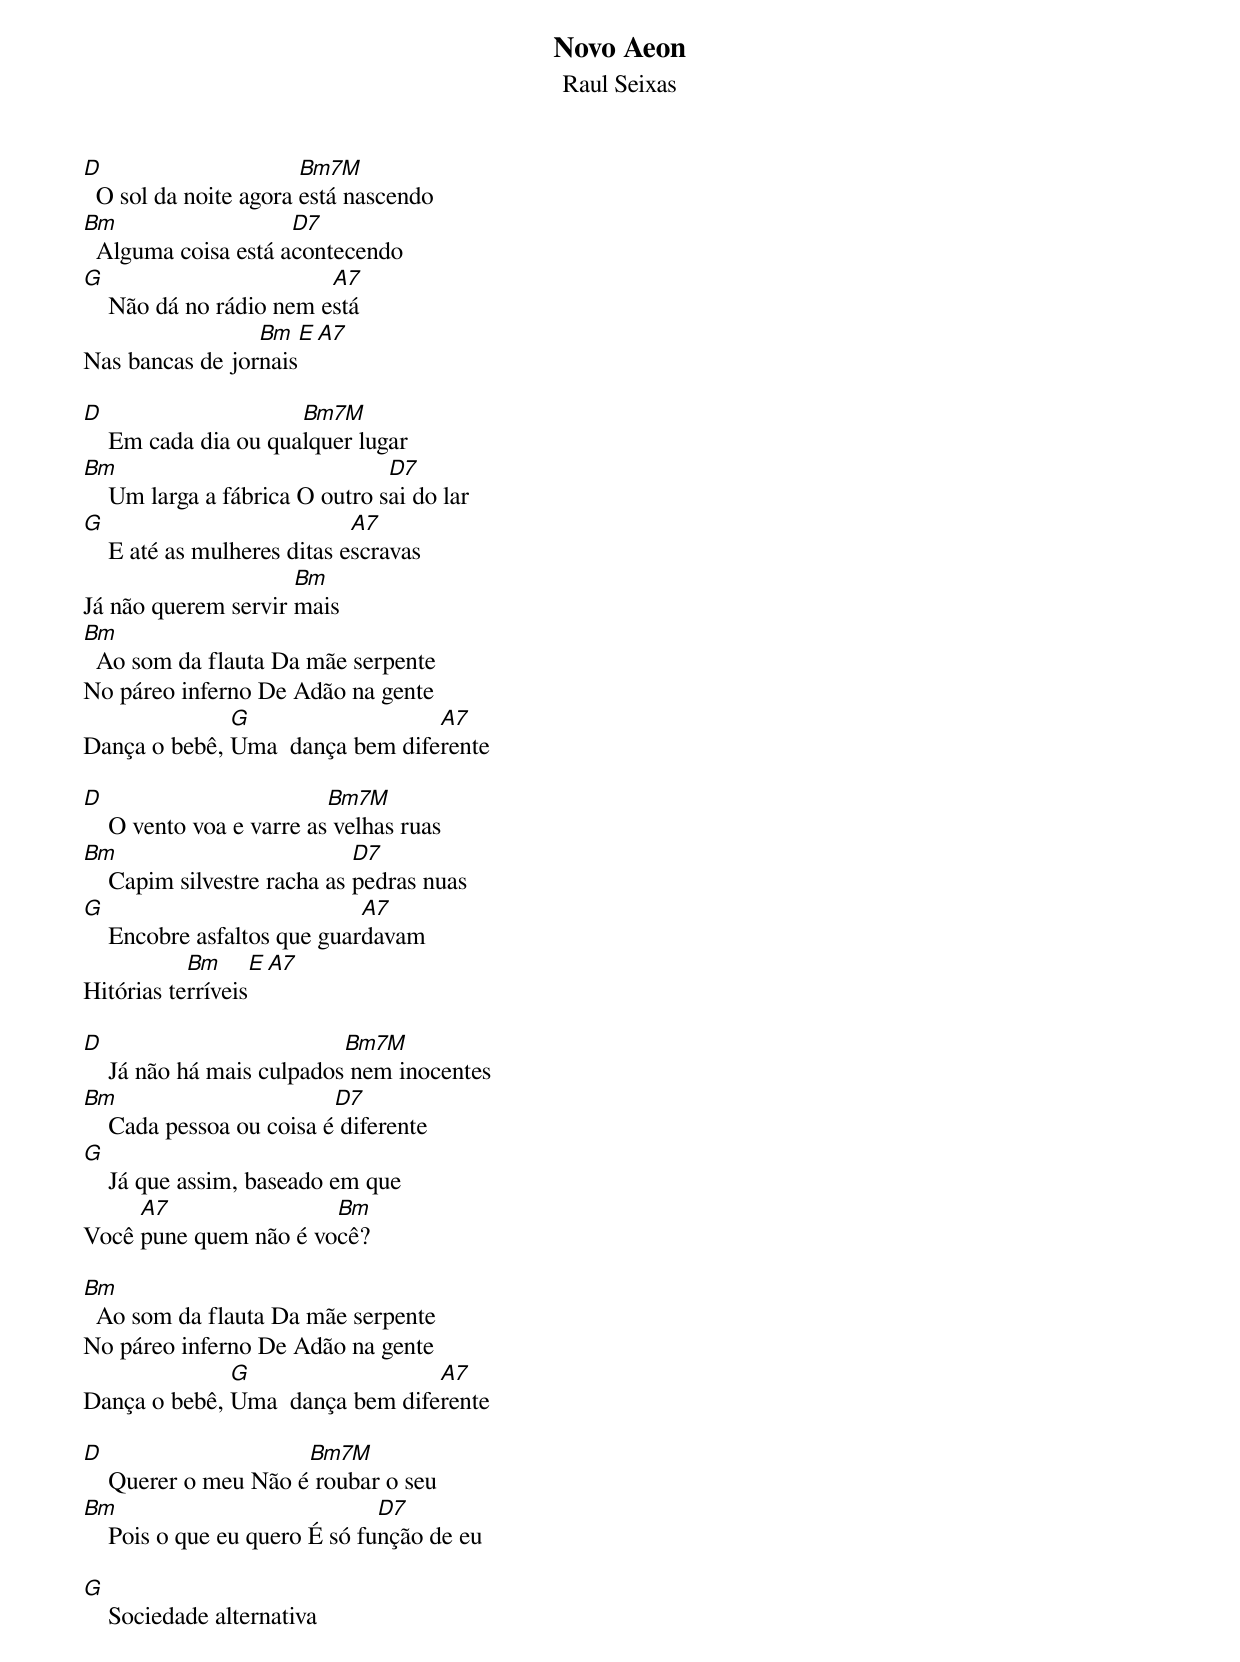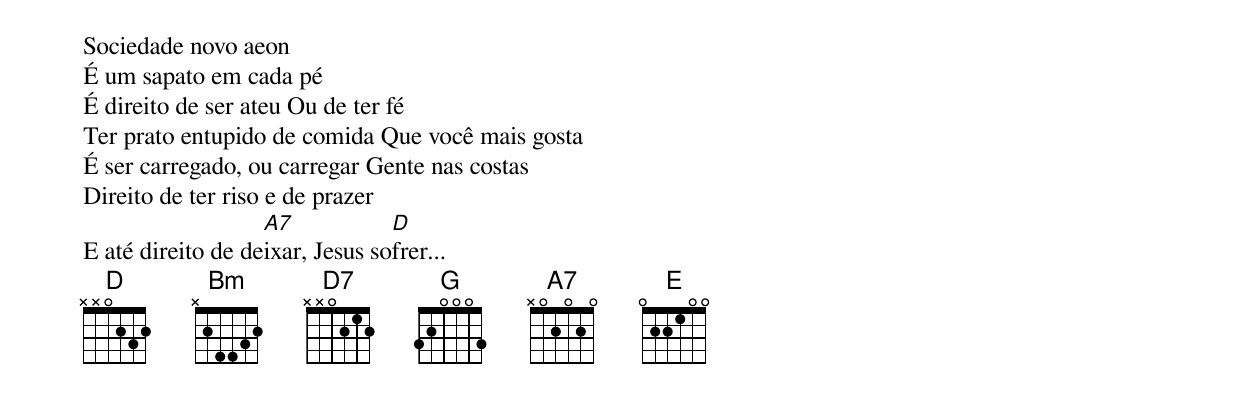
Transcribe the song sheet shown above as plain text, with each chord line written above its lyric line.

Novo Aeon
Raul Seixas

D                      Bm7M
  O sol da noite agora está nascendo
Bm                   D7
  Alguma coisa está acontecendo
G                        A7
    Não dá no rádio nem está
                 Bm   E A7
Nas bancas de jornais

D                     Bm7M
    Em cada dia ou qualquer lugar
Bm                              D7
    Um larga a fábrica O outro sai do lar
G                            A7
    E até as mulheres ditas escravas
                     Bm
Já não querem servir mais
Bm
  Ao som da flauta Da mãe serpente
No páreo inferno De Adão na gente
              G                  A7
Dança o bebê, Uma  dança bem diferente

D                         Bm7M
    O vento voa e varre as velhas ruas
Bm                           D7
    Capim silvestre racha as pedras nuas
G                            A7
    Encobre asfaltos que guardavam
           Bm      E   A7
Hitórias terríveis

D                          Bm7M
    Já não há mais culpados nem inocentes
Bm                        D7
    Cada pessoa ou coisa é diferente
G
    Já que assim, baseado em que
     A7                Bm
Você pune quem não é você?

Bm
  Ao som da flauta Da mãe serpente
No páreo inferno De Adão na gente
              G                  A7
Dança o bebê, Uma  dança bem diferente

D                     Bm7M
    Querer o meu Não é roubar o seu
Bm                             D7
    Pois o que eu quero É só função de eu

G
    Sociedade alternativa
Sociedade novo aeon
É um sapato em cada pé
É direito de ser ateu Ou de ter fé
Ter prato entupido de comida Que você mais gosta
É ser carregado, ou carregar Gente nas costas
Direito de ter riso e de prazer
                   A7            D
E até direito de deixar, Jesus sofrer...
